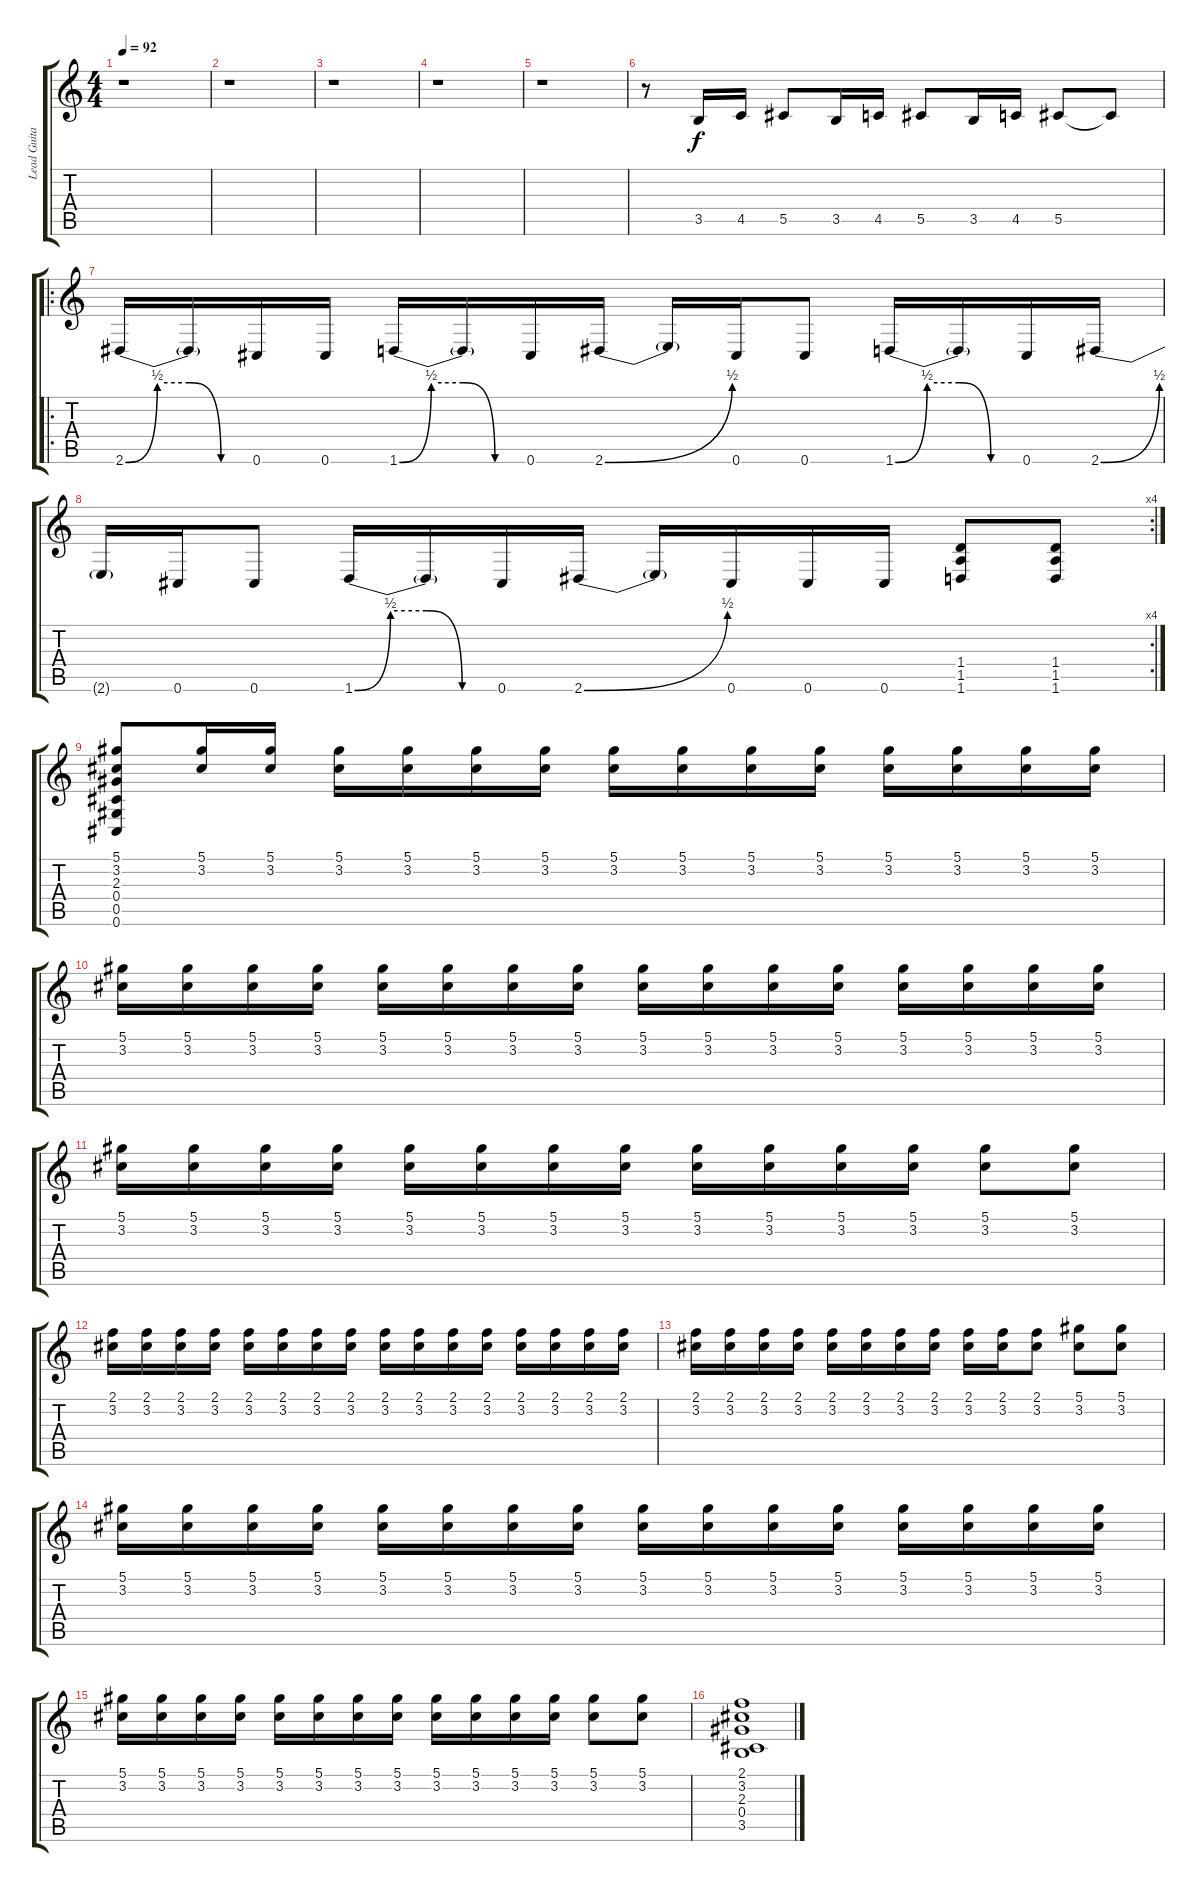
\track ("Lead Guitar" "Lead Guita") {instrument distortionguitar}
\staff {score tabs}
\tuning (Eb4 Bb3 Gb3 Db3 Ab2 Db2) {hide}
\ts (4 4)
\tempo 92
\clef g2
\ks c
r.1{dy f} |
r.1 |
r.1 |
r.1 |
r.1 |
r.8 3.5.16 4.5.16 5.5.8 3.5.16 4.5.16 5.5.8 3.5.16 4.5.16 5.5.8 5.5{t}.8 |
\ro
2.6{be (custom 0 0 15 2 30 2 45 0 60 0)}.16 2.6{t}.16 0.6.16 0.6.16 1.6{be (custom 0 0 15 2 30 2 45 0 60 0)}.16 1.6{t}.16 0.6.16 2.6{be (bend 0 0 60 2)}.16 2.6{t}.16 0.6.16 0.6.8 1.6{be (custom 0 0 15 2 30 2 45 0 60 0)}.16 1.6{t}.16 0.6.16 2.6{be (bend 0 0 60 2)}.16 |
\rc 4
2.6{t}.16 0.6.16 0.6.8 1.6{be (custom 0 0 15 2 30 2 45 0 60 0)}.16 1.6{t}.16 0.6.16 2.6{be (bend 0 0 60 2)}.16 2.6{t}.16 0.6.16 0.6.16 0.6.16 (1.4 1.5 1.6).8 (1.4 1.5 1.6).8 |
(5.1 3.2 2.3 0.4 0.5 0.6).8 (5.1 3.2).16 (5.1 3.2).16 (5.1 3.2).16 (5.1 3.2).16 (5.1 3.2).16 (5.1 3.2).16 (5.1 3.2).16 (5.1 3.2).16 (5.1 3.2).16 (5.1 3.2).16 (5.1 3.2).16 (5.1 3.2).16 (5.1 3.2).16 (5.1 3.2).16 |
(5.1 3.2).16 (5.1 3.2).16 (5.1 3.2).16 (5.1 3.2).16 (5.1 3.2).16 (5.1 3.2).16 (5.1 3.2).16 (5.1 3.2).16 (5.1 3.2).16 (5.1 3.2).16 (5.1 3.2).16 (5.1 3.2).16 (5.1 3.2).16 (5.1 3.2).16 (5.1 3.2).16 (5.1 3.2).16 |
(5.1 3.2).16 (5.1 3.2).16 (5.1 3.2).16 (5.1 3.2).16 (5.1 3.2).16 (5.1 3.2).16 (5.1 3.2).16 (5.1 3.2).16 (5.1 3.2).16 (5.1 3.2).16 (5.1 3.2).16 (5.1 3.2).16 (5.1 3.2).8 (5.1 3.2).8 |
(2.1 3.2).16 (2.1 3.2).16 (2.1 3.2).16 (2.1 3.2).16 (2.1 3.2).16 (2.1 3.2).16 (2.1 3.2).16 (2.1 3.2).16 (2.1 3.2).16 (2.1 3.2).16 (2.1 3.2).16 (2.1 3.2).16 (2.1 3.2).16 (2.1 3.2).16 (2.1 3.2).16 (2.1 3.2).16 |
(2.1 3.2).16 (2.1 3.2).16 (2.1 3.2).16 (2.1 3.2).16 (2.1 3.2).16 (2.1 3.2).16 (2.1 3.2).16 (2.1 3.2).16 (2.1 3.2).16 (2.1 3.2).16 (2.1 3.2).8 (5.1 3.2).8 (5.1 3.2).8 |
(5.1 3.2).16 (5.1 3.2).16 (5.1 3.2).16 (5.1 3.2).16 (5.1 3.2).16 (5.1 3.2).16 (5.1 3.2).16 (5.1 3.2).16 (5.1 3.2).16 (5.1 3.2).16 (5.1 3.2).16 (5.1 3.2).16 (5.1 3.2).16 (5.1 3.2).16 (5.1 3.2).16 (5.1 3.2).16 |
(5.1 3.2).16 (5.1 3.2).16 (5.1 3.2).16 (5.1 3.2).16 (5.1 3.2).16 (5.1 3.2).16 (5.1 3.2).16 (5.1 3.2).16 (5.1 3.2).16 (5.1 3.2).16 (5.1 3.2).16 (5.1 3.2).16 (5.1 3.2).8 (5.1 3.2).8 |
(2.1 3.2 2.3 0.4 3.5).1
